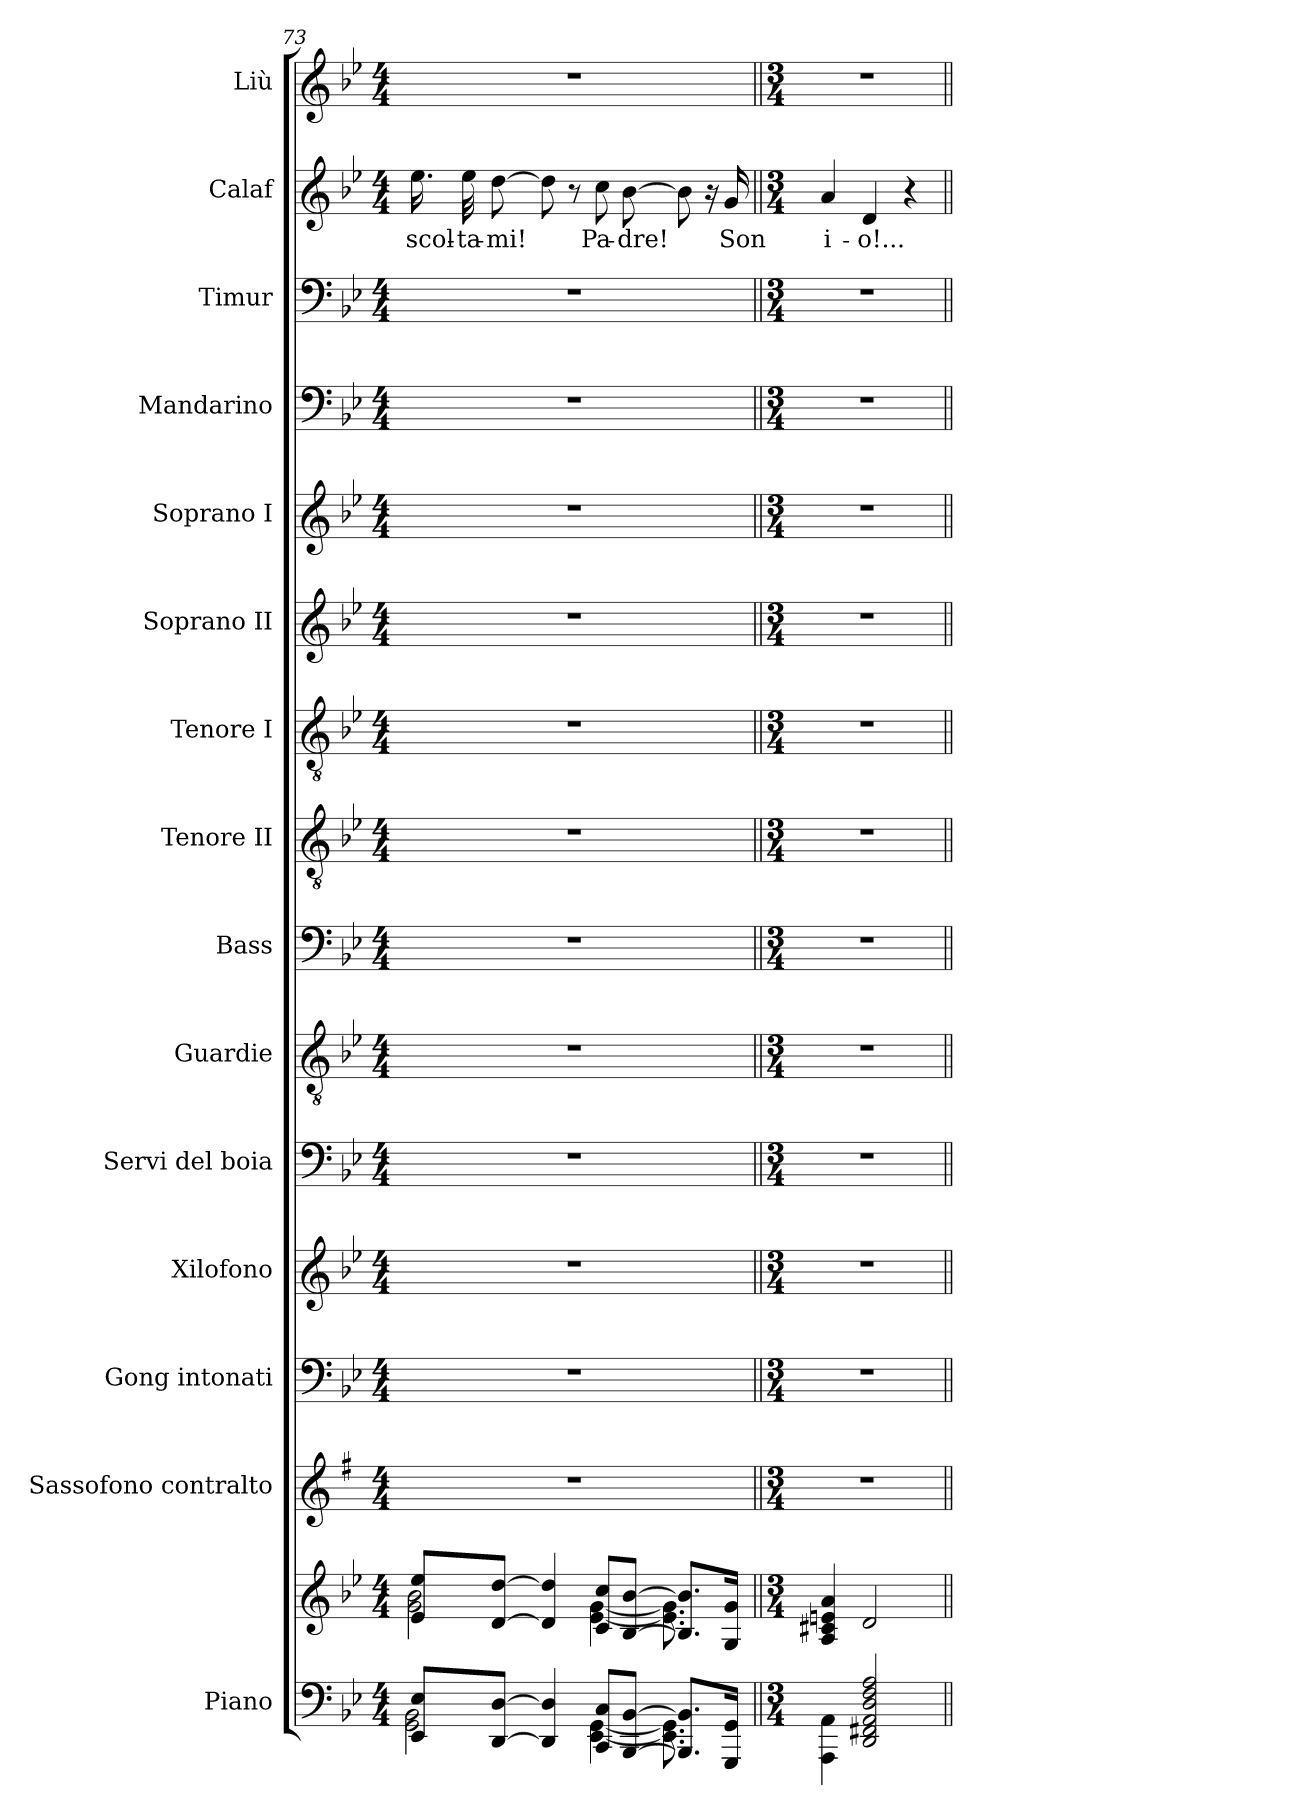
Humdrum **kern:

**kern	**kern	**kern	**kern	**kern	**kern	**kern	**kern	**kern	**kern	**kern	**kern	**kern	**kern	**kern	**text	**kern
*part15	*part15	*part14	*part13	*part12	*part11	*part10	*part9	*part8	*part7	*part6	*part5	*part4	*part3	*part2	*part2	*part1
*staff16	*staff15	*staff14	*staff13	*staff12	*staff11	*staff10	*staff9	*staff8	*staff7	*staff6	*staff5	*staff4	*staff3	*staff2	*staff2	*staff1
*I"Piano	*	*I"Sassofono contralto	*I"Gong intonati	*I"Xilofono	*I"Servi del boia	*I"Guardie	*I"Bass	*I"Tenore II	*I"Tenore I	*I"Soprano II	*I"Soprano I	*I"Mandarino	*I"Timur	*I"Calaf	*	*I"Liù
*I'Pno.	*	*	*I'Gong int.	*I'Xil.	*I'Ser.B.	*I'G.	*I'B.	*I'T. II	*I'T. I	*I'S. II	*I'S. I	*I'M.	*I'T.	*I'C.	*	*I'L.
!!LO:LB:g=z
*clefF4	*clefG2	*clefG2	*clefF4	*clefG2	*clefF4	*clefGv2	*clefF4	*clefGv2	*clefGv2	*clefG2	*clefG2	*clefF4	*clefF4	*clefG2	*	*clefG2
*	*	*ITrd5c9	*	*ITrd-7c-12	*	*	*	*	*	*	*	*	*	*	*	*
*k[b-e-]	*k[b-e-]	*k[b-e-]	*k[b-e-]	*k[b-e-]	*k[b-e-]	*k[b-e-]	*k[b-e-]	*k[b-e-]	*k[b-e-]	*k[b-e-]	*k[b-e-]	*k[b-e-]	*k[b-e-]	*k[b-e-]	*	*k[b-e-]
*M4/4	*M4/4	*M4/4	*M4/4	*M4/4	*M4/4	*M4/4	*M4/4	*M4/4	*M4/4	*M4/4	*M4/4	*M4/4	*M4/4	*M4/4	*	*M4/4
=73	=73	=73	=73	=73	=73	=73	=73	=73	=73	=73	=73	=73	=73	=73	=73	=73
*^	*^	*	*	*	*	*	*	*	*	*	*	*	*	*	*	*
!	!	!	!	!	!	!	!	!	!	!	!	!	!	!	!	!	!LO:LY:b	!
8EE-/ 8E-/L	2GG\ 2BB-\	8e-/ 8ee-/L	2g\ 2b-\	1r	1r	1r	1r	1r	1r	1r	1r	1r	1r	1r	1r	16.ee-\	-scol-	1r
!	!	!	!	!	!	!	!	!	!	!	!	!	!	!	!	!	!LO:LY:b	!
.	.	.	.	.	.	.	.	.	.	.	.	.	.	.	.	32ee-\	-ta-	.
!	!	!	!	!	!	!	!	!	!	!	!	!	!	!	!	!	!LO:LY:b	!
[8DD/ [8D/J	.	[8d/ [8dd/J	.	.	.	.	.	.	.	.	.	.	.	.	.	[8dd\	-mi!	.
4DD/] 4D/]	.	4d/] 4dd/]	.	.	.	.	.	.	.	.	.	.	.	.	.	8dd\]	.	.
.	.	.	.	.	.	.	.	.	.	.	.	.	.	.	.	8r	.	.
!	!	!	!	!	!	!	!	!	!	!	!	!	!	!	!	!	!LO:LY:b	!
8CC/ 8C/L	[4EE-\ [4GG\	8c/ 8cc/L	[4e-\ [4g\	.	.	.	.	.	.	.	.	.	.	.	.	8cc\	Pa-	.
!	!	!	!	!	!	!	!	!	!	!	!	!	!	!	!	!	!LO:LY:b	!
[8BBB-/ [8BB-/J	.	[8B-/ [8b-/J	.	.	.	.	.	.	.	.	.	.	.	.	.	[8b-\	-dre!	.
8.BBB-/] 8.BB-/]L	8.EE-\] 8.GG\]	8.B-/] 8.b-/]L	8.e-\] 8.g\]	.	.	.	.	.	.	.	.	.	.	.	.	8b-\]	.	.
.	.	.	.	.	.	.	.	.	.	.	.	.	.	.	.	16r	.	.
!	!	!	!	!	!	!	!	!	!	!	!	!	!	!	!	!	!LO:LY:b	!
16GGG/ 16GG/Jk	16ryy	16G/ 16g/Jk	16ryy	.	.	.	.	.	.	.	.	.	.	.	.	16g/	Son	.
*v	*v	*	*	*	*	*	*	*	*	*	*	*	*	*	*	*	*	*
*	*v	*v	*	*	*	*	*	*	*	*	*	*	*	*	*	*	*
=74||	=74||	=74||	=74||	=74||	=74||	=74||	=74||	=74||	=74||	=74||	=74||	=74||	=74||	=74||	=74||	=74||
*M3/4	*M3/4	*M3/4	*M3/4	*M3/4	*M3/4	*M3/4	*M3/4	*M3/4	*M3/4	*M3/4	*M3/4	*M3/4	*M3/4	*M3/4	*	*M3/4
*^	*^	*	*	*	*	*	*	*	*	*	*	*	*	*	*	*
!	!	!	!	!	!	!	!	!	!	!	!	!	!	!	!	!	!LO:LY:b	!
*v	*v	*	*	*	*	*	*	*	*	*	*	*	*	*	*	*	*	*
*	*v	*v	*	*	*	*	*	*	*	*	*	*	*	*	*	*	*
4AAA\ 4AA\	4A/ 4c#X/ 4en/ 4a/	2.r	2.r	2.r	2.r	2.r	2.r	2.r	2.r	2.r	2.r	2.r	2.r	4a/	i-	2.r
!	!	!	!	!	!	!	!	!	!	!	!	!	!	!	!LO:LY:b	!
2DD/ 2FF#X/ 2AA/ 2D/ 2F/ 2A/	2d/	.	.	.	.	.	.	.	.	.	.	.	.	4d/	-o!...	.
.	.	.	.	.	.	.	.	.	.	.	.	.	.	4r	.	.
=||	=||	=||	=||	=||	=||	=||	=||	=||	=||	=||	=||	=||	=||	=||	=||	=||
*-	*-	*-	*-	*-	*-	*-	*-	*-	*-	*-	*-	*-	*-	*-	*-	*-
